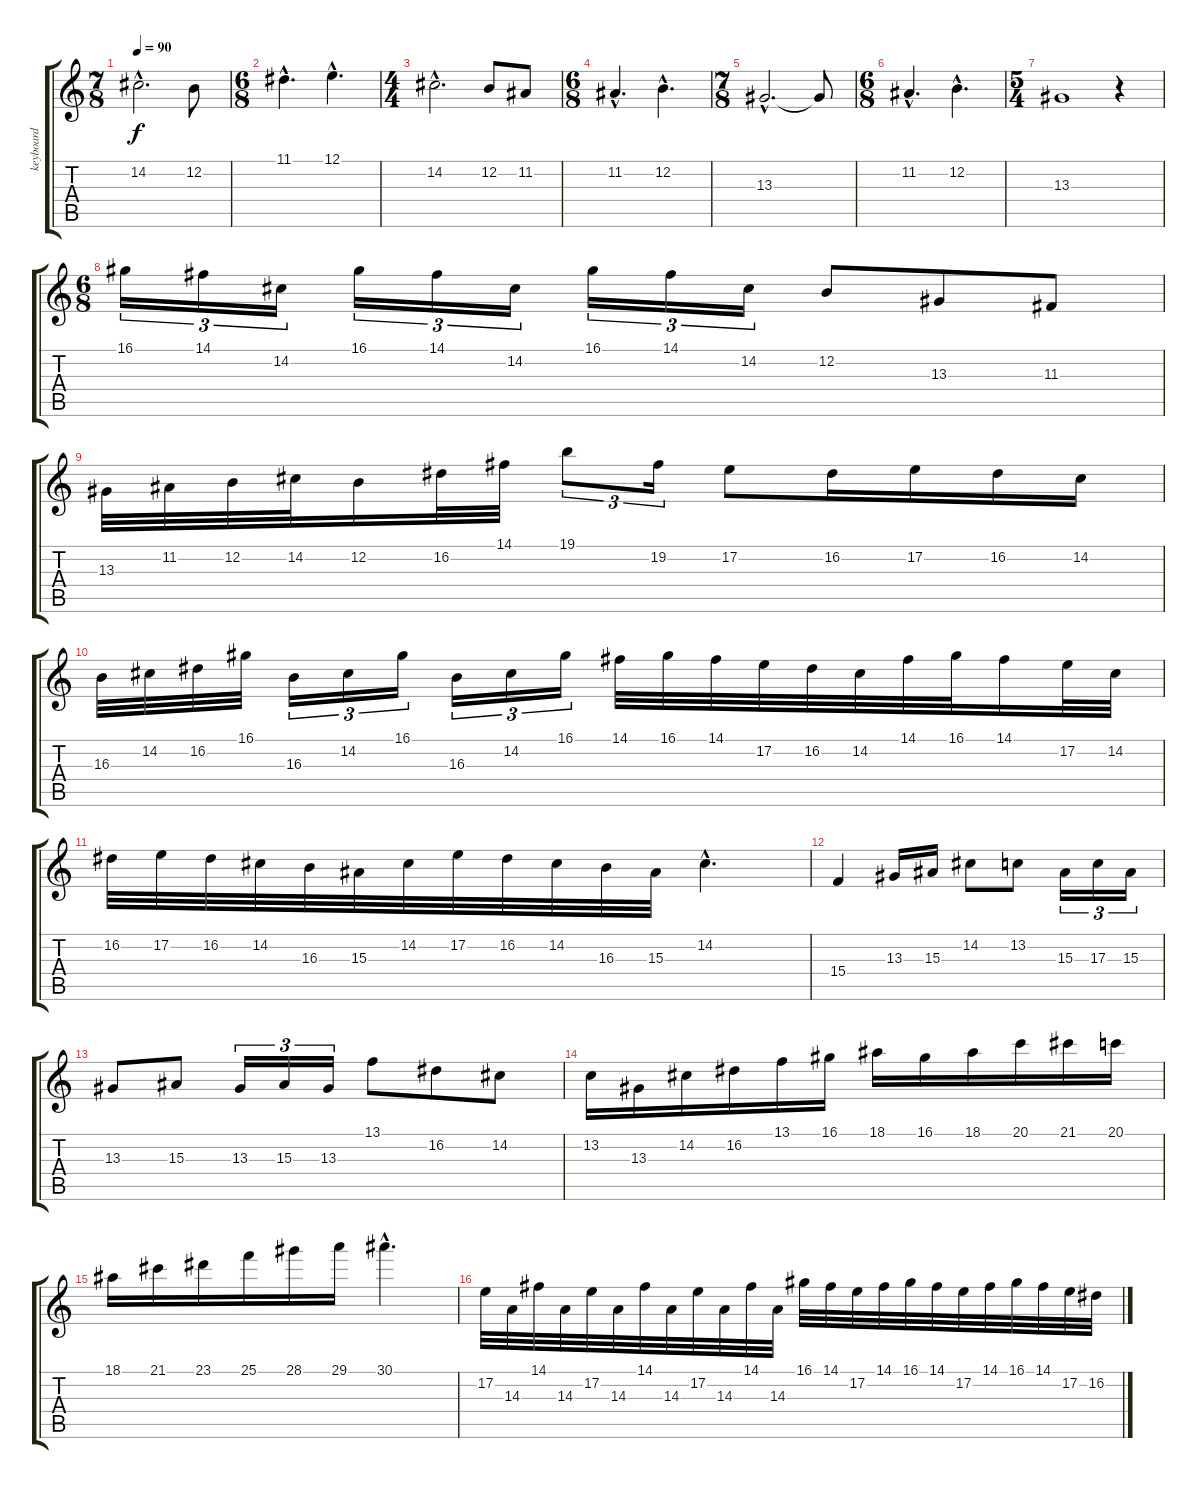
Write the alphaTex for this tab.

\track ("keyboard" "keyboard") {instrument acousticgrandpiano}
\staff {score tabs}
\tuning (E4 B3 G3 D3 A2 D2) {hide}
\ts (7 8)
\tempo 90
\clef g2
\ks c
14.2{hac}.2{d dy f} 12.2.8 |
\ts (6 8)
11.1{hac}.4{d} 12.1{hac}.4{d} |
\ts (4 4)
14.2{hac}.2{d} 12.2.8 11.2.8 |
\ts (6 8)
11.2{hac}.4{d instrument choiraahs} 12.2{hac}.4{d} |
\ts (7 8)
13.3{hac}.2{d} 13.3{t}.8 |
\ts (6 8)
11.2{hac}.4{d} 12.2{hac}.4{d} |
\ts (5 4)
13.3.1 r.4 |
\ts (6 8)
16.1.16{tu (3 2) volume 16 instrument lead1square} 14.1.16{tu (3 2)} 14.2.16{tu (3 2)} 16.1.16{tu (3 2)} 14.1.16{tu (3 2)} 14.2.16{tu (3 2)} 16.1.16{tu (3 2)} 14.1.16{tu (3 2)} 14.2.16{tu (3 2)} 12.2.8 13.3.8 11.3.8 |
13.3.32 11.2.32 12.2.32 14.2.32 12.2.16 16.2.32 14.1.32 19.1.8{tu (3 2)} 19.2.16{tu (3 2)} 17.2.8 16.2.16 17.2.16 16.2.16 14.2.16 |
16.3.32 14.2.32 16.2.32 16.1.32 16.3.16{tu (3 2)} 14.2.16{tu (3 2)} 16.1.16{tu (3 2)} 16.3.16{tu (3 2)} 14.2.16{tu (3 2)} 16.1.16{tu (3 2)} 14.1.32 16.1.32 14.1.32 17.2.32 16.2.32 14.2.32 14.1.32 16.1.32 14.1.16 17.2.32 14.2.32 |
16.2.32 17.2.32 16.2.32 14.2.32 16.3.32 15.3.32 14.2.32 17.2.32 16.2.32 14.2.32 16.3.32 15.3.32 14.2{hac}.4{d} |
15.4.4 13.3.16 15.3.16 14.2.8 13.2.8 15.3.16{tu (3 2)} 17.3.16{tu (3 2)} 15.3.16{tu (3 2)} |
13.3.8 15.3.8 13.3.16{tu (3 2)} 15.3.16{tu (3 2)} 13.3.16{tu (3 2)} 13.1.8 16.2.8 14.2.8 |
13.2.16 13.3.16 14.2.16 16.2.16 13.1.16 16.1.16 18.1.16 16.1.16 18.1.16 20.1.16 21.1.16 20.1.16 |
18.1.16 21.1.16 23.1.16 25.1.16 28.1.16 29.1.16 30.1{hac}.4{d} |
17.2.32 14.3.32 14.1.32 14.3.32 17.2.32 14.3.32 14.1.32 14.3.32 17.2.32 14.3.32 14.1.32 14.3.32 16.1.32 14.1.32 17.2.32 14.1.32 16.1.32 14.1.32 17.2.32 14.1.32 16.1.32 14.1.32 17.2.32 16.2.32
